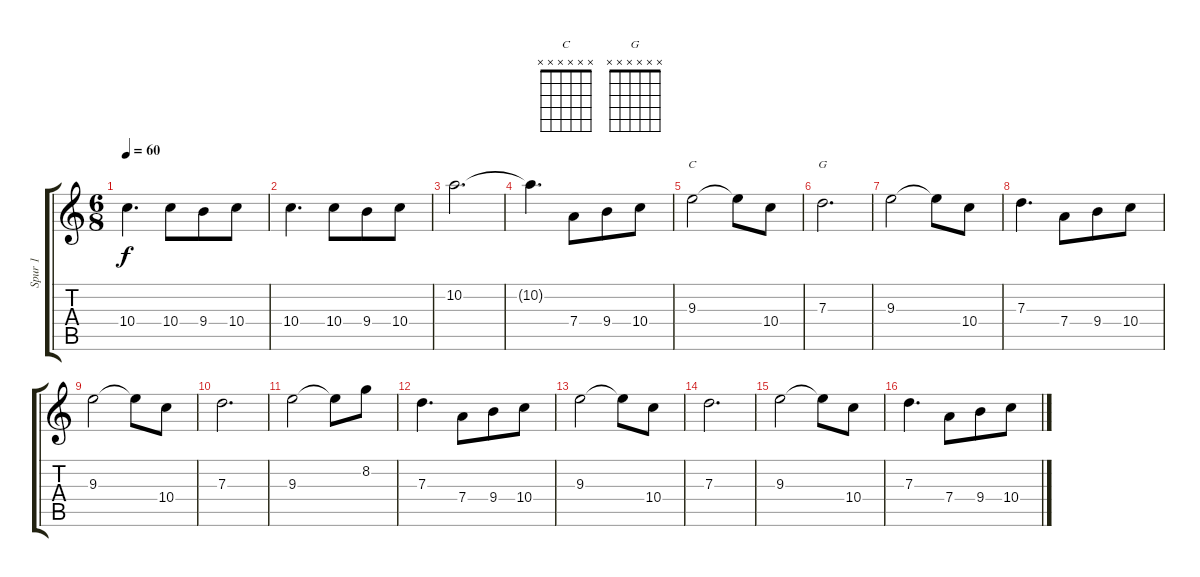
\track ("Spur 1" "Spur 1") {instrument acousticguitarsteel}
\staff {score tabs}
\tuning (E4 B3 G3 D3 A2 E2) {hide}
\chord ("C" x x x x x x)
\chord ("G" x x x x x x)
\ts (6 8)
\tempo 60
\clef g2
\ks c
10.4.4{d dy f instrument acousticguitarsteel} 10.4.8 9.4.8 10.4.8 |
10.4.4{d} 10.4.8 9.4.8 10.4.8 |
10.2.2{d} |
10.2{t}.4{d} 7.4.8 9.4.8 10.4.8 |
9.3.2{ch "C"} 9.3{t}.8 10.4.8 |
7.3.2{d ch "G"} |
9.3.2 9.3{t}.8 10.4.8 |
7.3.4{d} 7.4.8 9.4.8 10.4.8 |
9.3.2 9.3{t}.8 10.4.8 |
7.3.2{d} |
9.3.2 9.3{t}.8 8.2.8 |
7.3.4{d} 7.4.8 9.4.8 10.4.8 |
9.3.2 9.3{t}.8 10.4.8 |
7.3.2{d} |
9.3.2 9.3{t}.8 10.4.8 |
7.3.4{d} 7.4.8 9.4.8 10.4.8
